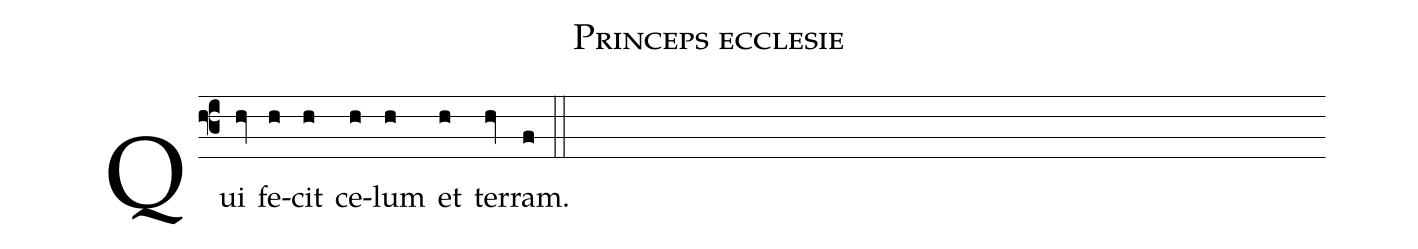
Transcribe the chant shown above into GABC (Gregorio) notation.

name: Princeps ecclesie;
%%
(f3) Qui(hv) fe(h)cit(h) ce(h)lum(h) et(h) ter(hv)ram.(f) (::)
